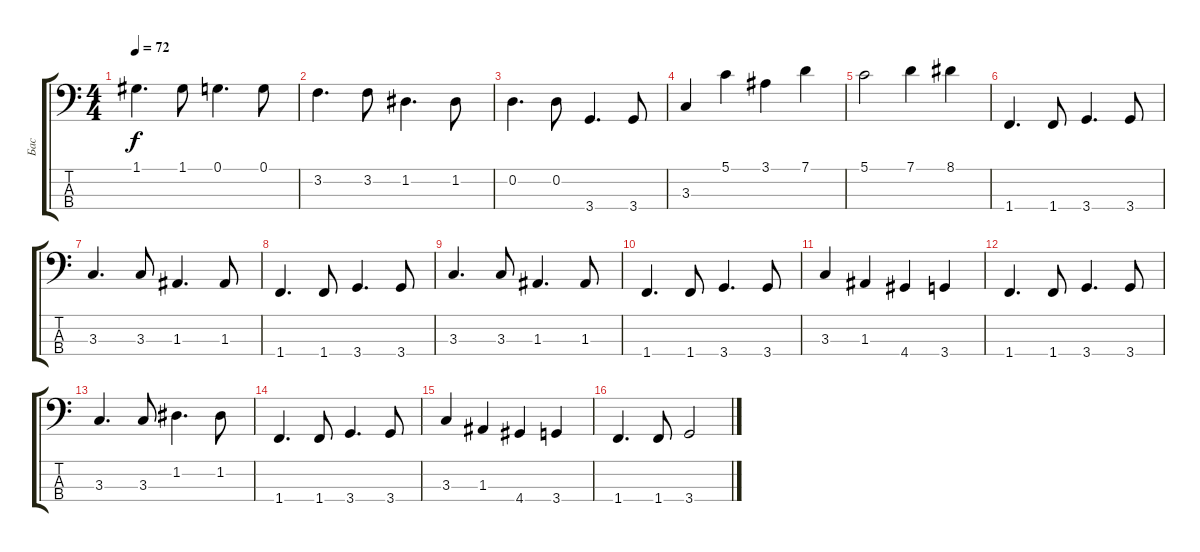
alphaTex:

\track ("Бас" "Бас") {instrument electricbassfinger}
\staff {score tabs}
\tuning (G2 D2 A1 E1) {hide}
\ts (4 4)
\tempo 72
\clef f4
\ks c
1.1.4{d dy f} 1.1.8 0.1.4{d} 0.1.8 |
3.2.4{d} 3.2.8 1.2.4{d} 1.2.8 |
0.2.4{d} 0.2.8 3.4.4{d} 3.4.8 |
3.3.4 5.1.4 3.1.4 7.1.4 |
5.1.2 7.1.4 8.1.4 |
1.4.4{d} 1.4.8 3.4.4{d} 3.4.8 |
3.3.4{d} 3.3.8 1.3.4{d} 1.3.8 |
1.4.4{d} 1.4.8 3.4.4{d} 3.4.8 |
3.3.4{d} 3.3.8 1.3.4{d} 1.3.8 |
1.4.4{d} 1.4.8 3.4.4{d} 3.4.8 |
3.3.4 1.3.4 4.4.4 3.4.4 |
1.4.4{d} 1.4.8 3.4.4{d} 3.4.8 |
3.3.4{d} 3.3.8 1.2.4{d} 1.2.8 |
1.4.4{d} 1.4.8 3.4.4{d} 3.4.8 |
3.3.4 1.3.4 4.4.4 3.4.4 |
1.4.4{d} 1.4.8 3.4.2
